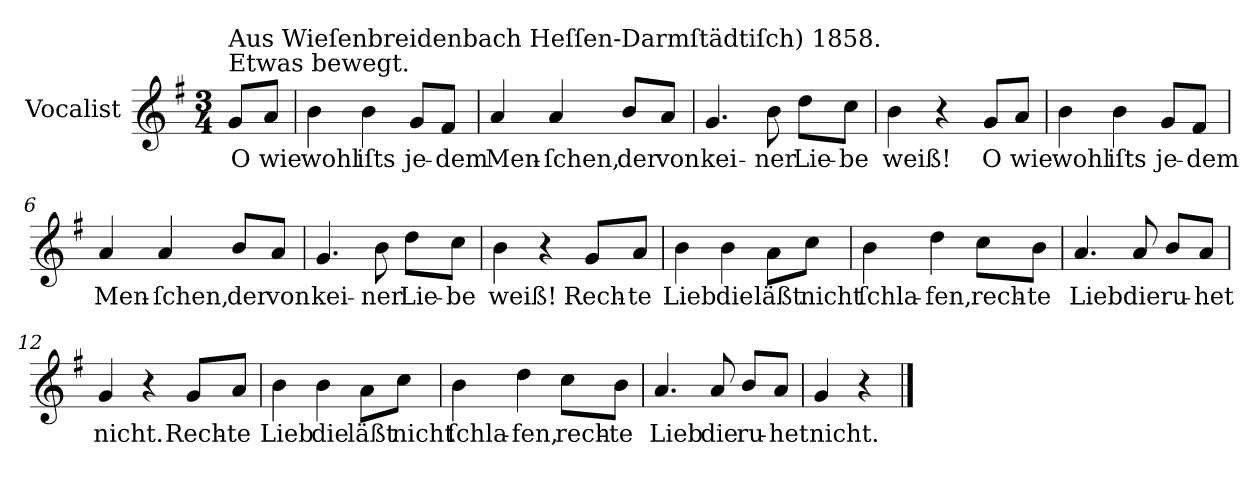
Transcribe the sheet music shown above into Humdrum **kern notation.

**kern	**text
*part1	*part1
*staff1	*staff1
*I"Vocalist	*
*k[f#]	*
*G:	*
*M3/4	*
=	=
!LO:TX:a:t=Etwas bewegt.	!
!LO:TX:a:t=Aus Wieſenbreidenbach Heſſen-Darmſtädtiſch) 1858.	!
8gL	O
8aJ	wie
=1	=1
4b	wohl
4b	iſts
8gL	je-
8f#J	-dem
=2	=2
4a	Men-
4a	-ſchen,
8b/L	der
8aJ	von
=3	=3
4.g	kei-
8b	-ner
8ddL	Lie-
8ccJ	-be
=4	=4
4b	weiß!
4r	.
8gL	O
8aJ	wie
=5	=5
4b	wohl
4b	iſts
8gL	je-
8f#J	-dem
=6	=6
4a	Men-
4a	-ſchen,
8b/L	der
8aJ	von
=7	=7
4.g	kei-
8b	-ner
8ddL	Lie-
8ccJ	-be
=8	=8
4b	weiß!
4r	.
8gL	Rech-
8aJ	-te
=9	=9
4b	Lieb
4b	die
8aL	läßt
8ccJ	nicht
=10	=10
4b	ſchla-
4dd	-fen,
8ccL	rech-
8bJ	-te
=11	=11
4.a	Lieb
8a	die
8b/L	ru-
8aJ	-het
=12	=12
4g	nicht.
4r	.
8gL	Rech-
8aJ	-te
=13	=13
4b	Lieb
4b	die
8aL	läßt
8ccJ	nicht
=14	=14
4b	ſchla-
4dd	-fen,
8ccL	rech-
8bJ	-te
=15	=15
4.a	Lieb
8a	die
8b/L	ru-
8aJ	-het
=16	=16
4g	nicht.
4r	.
==	==
*-	*-
